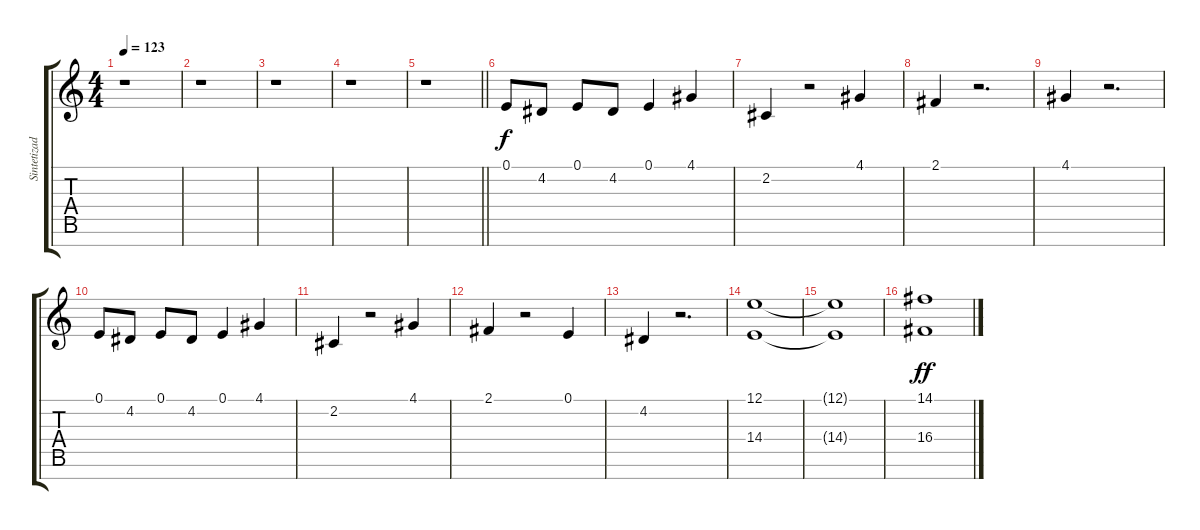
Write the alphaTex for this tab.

\track ("Sintetizador 1" "Sintetizad") {instrument synthbrass1}
\staff {score tabs}
\tuning (E4 B3 G3 D3 A2 E2 B1) {hide}
\ts (4 4)
\tempo 123
\clef g2
\ks c
r.1{dy f} |
r.1 |
r.1 |
r.1 |
\barLineRight lightlight
r.1 |
0.1.8 4.2.8 0.1.8 4.2.8 0.1.4 4.1.4 |
2.2.4 r.2 4.1.4 |
2.1.4 r.2{d} |
4.1.4 r.2{d} |
0.1.8 4.2.8 0.1.8 4.2.8 0.1.4 4.1.4 |
2.2.4 r.2 4.1.4 |
2.1.4 r.2 0.1.4 |
4.2.4 r.2{d} |
(12.1 14.4).1{balance 11} |
(12.1{t} 14.4{t}).1 |
(14.1 16.4).1{dy ff}
